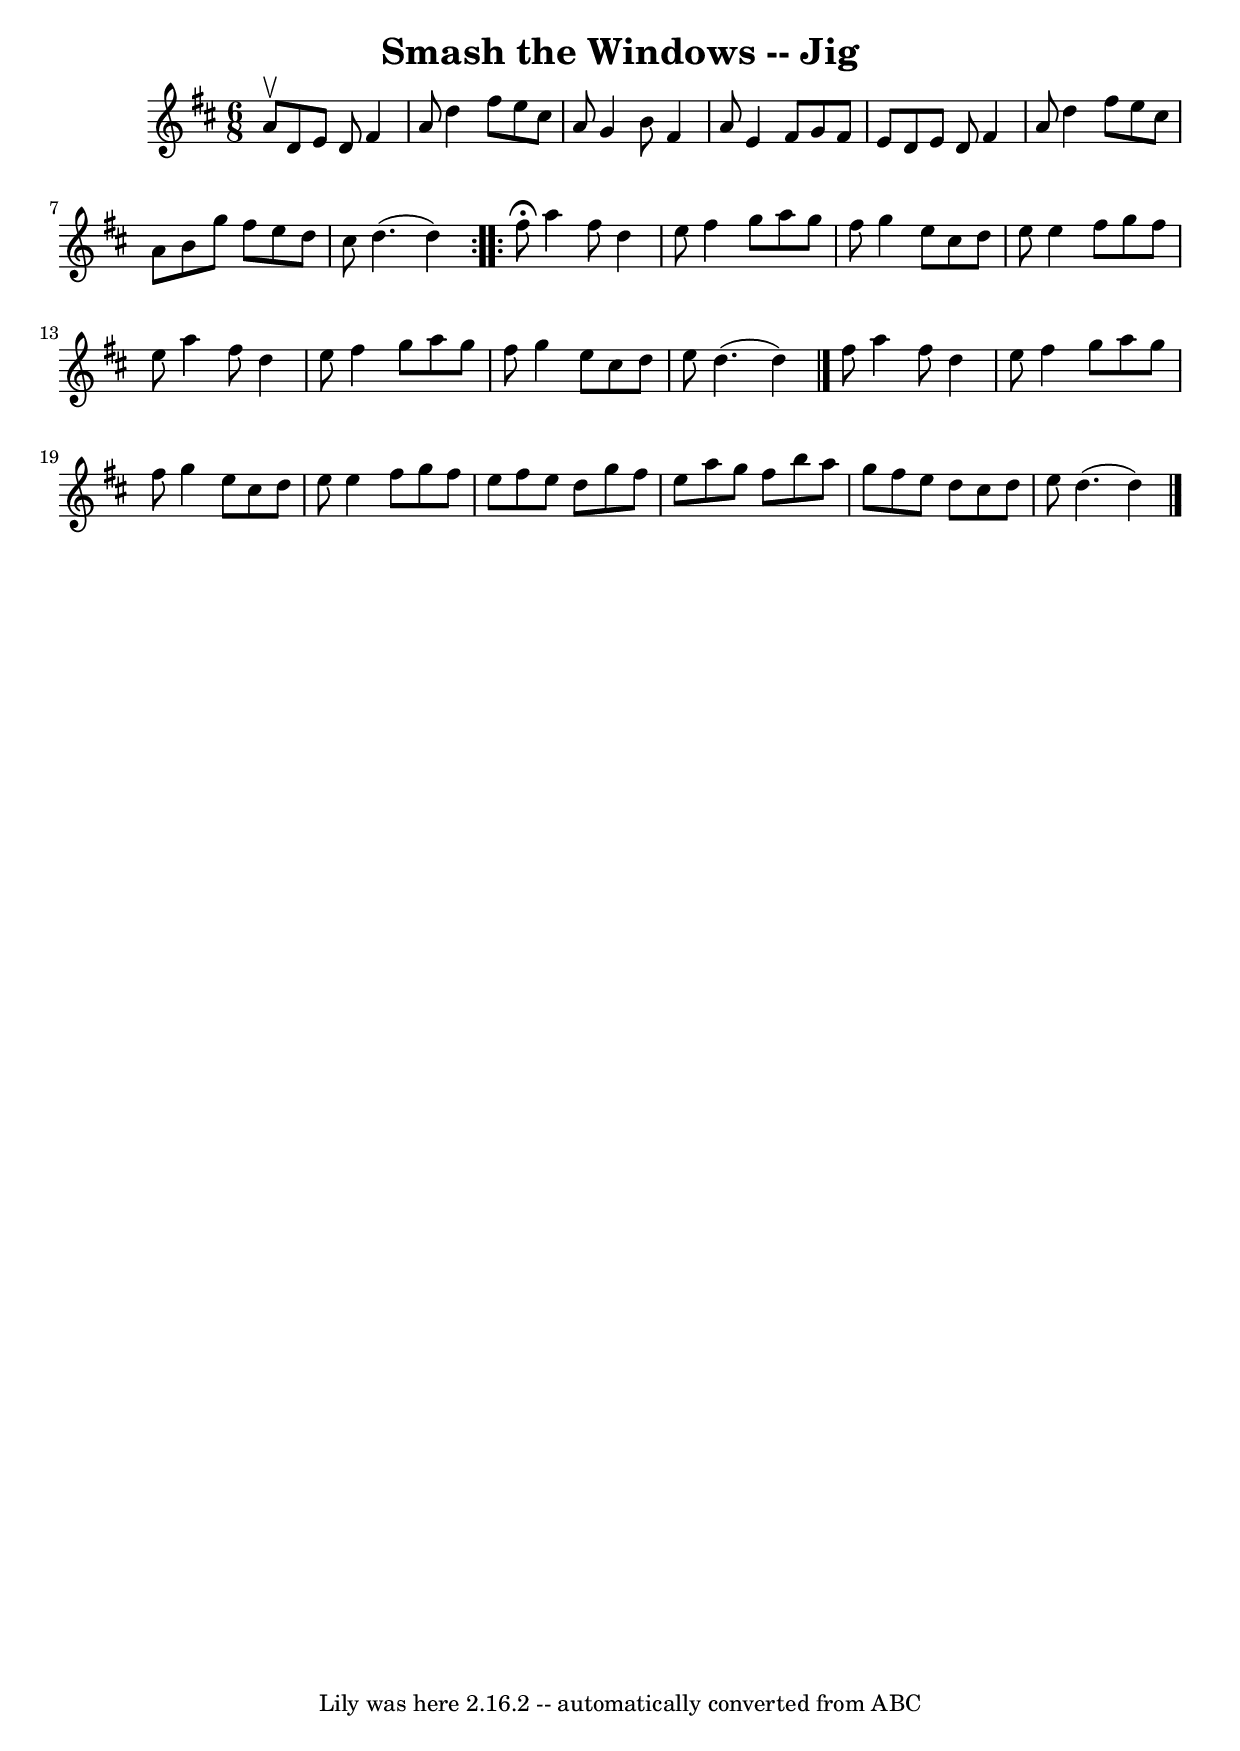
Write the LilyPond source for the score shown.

\version "2.7.40"
\include "Mammoth.ily"
\header {
	book = "Ryan's Mammoth Collection"
	crossRefNumber = "1"
	footnotes = "\\\\88 459"
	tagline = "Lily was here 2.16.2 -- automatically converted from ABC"
	title = "Smash the Windows -- Jig"
}
voicedefault =  {
\set Score.defaultBarType = "empty"

\repeat volta 2 {
\time 6/8 \key d \major a'8^\upbow |
 d'8 e'8 d'8 fis'4   
 a'8    |
 d''4 fis''8 e''8 cis''8 a'8    |
 g'4    
b'8 fis'4 a'8    |
 e'4 fis'8 g'8 fis'8 e'8    
|
 d'8 e'8 d'8 fis'4 a'8    |
 d''4 fis''8    
e''8 cis''8 a'8    |
 b'8 g''8 fis''8 e''8 d''8    
cis''8    |
 d''4. (d''4)   }     \repeat volta 2 { fis''8 
^\fermata |
 a''4 fis''8 d''4 e''8    |
 fis''4    
g''8 a''8 g''8 fis''8    |
 g''4 e''8 cis''8 d''8    
e''8    |
 e''4 fis''8 g''8 fis''8 e''8    |
     
a''4 fis''8 d''4 e''8    |
 fis''4 g''8 a''8 g''8    
fis''8    |
 g''4 e''8 cis''8 d''8 e''8    |
 d''4. 
(d''4) \bar "|." fis''8  |
 a''4 fis''8 d''4 e''8  
  |
 fis''4 g''8 a''8 g''8 fis''8    |
 g''4    
e''8 cis''8 d''8 e''8    |
 e''4 fis''8 g''8 fis''8   
 e''8    |
 fis''8 e''8 d''8 g''8 fis''8 e''8    
|
 a''8 g''8 fis''8 b''8 a''8 g''8    |
 fis''8  
 e''8 d''8 cis''8 d''8 e''8    |
 d''4. (d''4)   
\bar "|."   }
}

\score{
    <<

	\context Staff="default"
	{
	    \voicedefault 
	}

    >>
	\layout {
	}
	\midi {}
}
